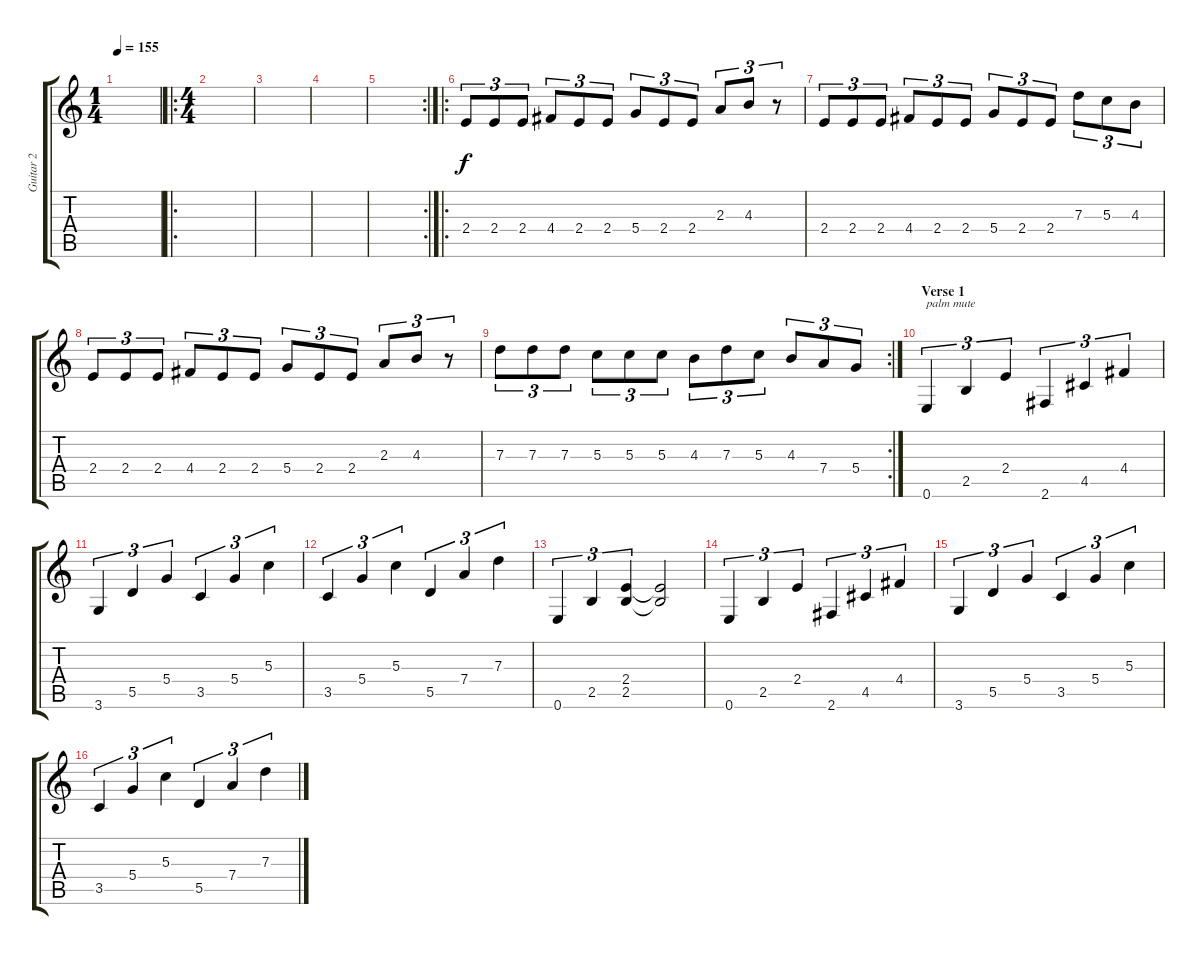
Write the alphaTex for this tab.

\track ("Guitar 2" "Guitar 2") {instrument distortionguitar}
\staff {score tabs}
\tuning (E4 B3 G3 D3 A2 E2) {hide}
\ts (1 4)
\tempo 155
\clef g2
\ks c
|
\ro
\ts (4 4)
|
|
|
\rc 2
|
\ro
2.4.8{tu (3 2) volume 11} 2.4.8{tu (3 2)} 2.4.8{tu (3 2)} 4.4.8{tu (3 2)} 2.4.8{tu (3 2)} 2.4.8{tu (3 2)} 5.4.8{tu (3 2)} 2.4.8{tu (3 2)} 2.4.8{tu (3 2)} 2.3.8{tu (3 2)} 4.3.8{tu (3 2)} r.8{tu (3 2)} |
2.4.8{tu (3 2)} 2.4.8{tu (3 2)} 2.4.8{tu (3 2)} 4.4.8{tu (3 2)} 2.4.8{tu (3 2)} 2.4.8{tu (3 2)} 5.4.8{tu (3 2)} 2.4.8{tu (3 2)} 2.4.8{tu (3 2)} 7.3.8{tu (3 2)} 5.3.8{tu (3 2)} 4.3.8{tu (3 2)} |
2.4.8{tu (3 2)} 2.4.8{tu (3 2)} 2.4.8{tu (3 2)} 4.4.8{tu (3 2)} 2.4.8{tu (3 2)} 2.4.8{tu (3 2)} 5.4.8{tu (3 2)} 2.4.8{tu (3 2)} 2.4.8{tu (3 2)} 2.3.8{tu (3 2)} 4.3.8{tu (3 2)} r.8{tu (3 2)} |
\rc 2
7.3.8{tu (3 2)} 7.3.8{tu (3 2)} 7.3.8{tu (3 2)} 5.3.8{tu (3 2)} 5.3.8{tu (3 2)} 5.3.8{tu (3 2)} 4.3.8{tu (3 2)} 7.3.8{tu (3 2)} 5.3.8{tu (3 2)} 4.3.8{tu (3 2)} 7.4.8{tu (3 2)} 5.4.8{tu (3 2)} |
\section ("" "Verse 1")
0.6.4{tu (3 2) txt "palm mute"} 2.5.4{tu (3 2)} 2.4.4{tu (3 2)} 2.6.4{tu (3 2)} 4.5.4{tu (3 2)} 4.4.4{tu (3 2)} |
3.6.4{tu (3 2)} 5.5.4{tu (3 2)} 5.4.4{tu (3 2)} 3.5.4{tu (3 2)} 5.4.4{tu (3 2)} 5.3.4{tu (3 2)} |
3.5.4{tu (3 2)} 5.4.4{tu (3 2)} 5.3.4{tu (3 2)} 5.5.4{tu (3 2)} 7.4.4{tu (3 2)} 7.3.4{tu (3 2)} |
0.6.4{tu (3 2)} 2.5.4{tu (3 2)} (2.4 2.5).4{tu (3 2)} (2.4{t} 2.5{t}).2 |
0.6.4{tu (3 2)} 2.5.4{tu (3 2)} 2.4.4{tu (3 2)} 2.6.4{tu (3 2)} 4.5.4{tu (3 2)} 4.4.4{tu (3 2)} |
3.6.4{tu (3 2)} 5.5.4{tu (3 2)} 5.4.4{tu (3 2)} 3.5.4{tu (3 2)} 5.4.4{tu (3 2)} 5.3.4{tu (3 2)} |
3.5.4{tu (3 2)} 5.4.4{tu (3 2)} 5.3.4{tu (3 2)} 5.5.4{tu (3 2)} 7.4.4{tu (3 2)} 7.3.4{tu (3 2)}
